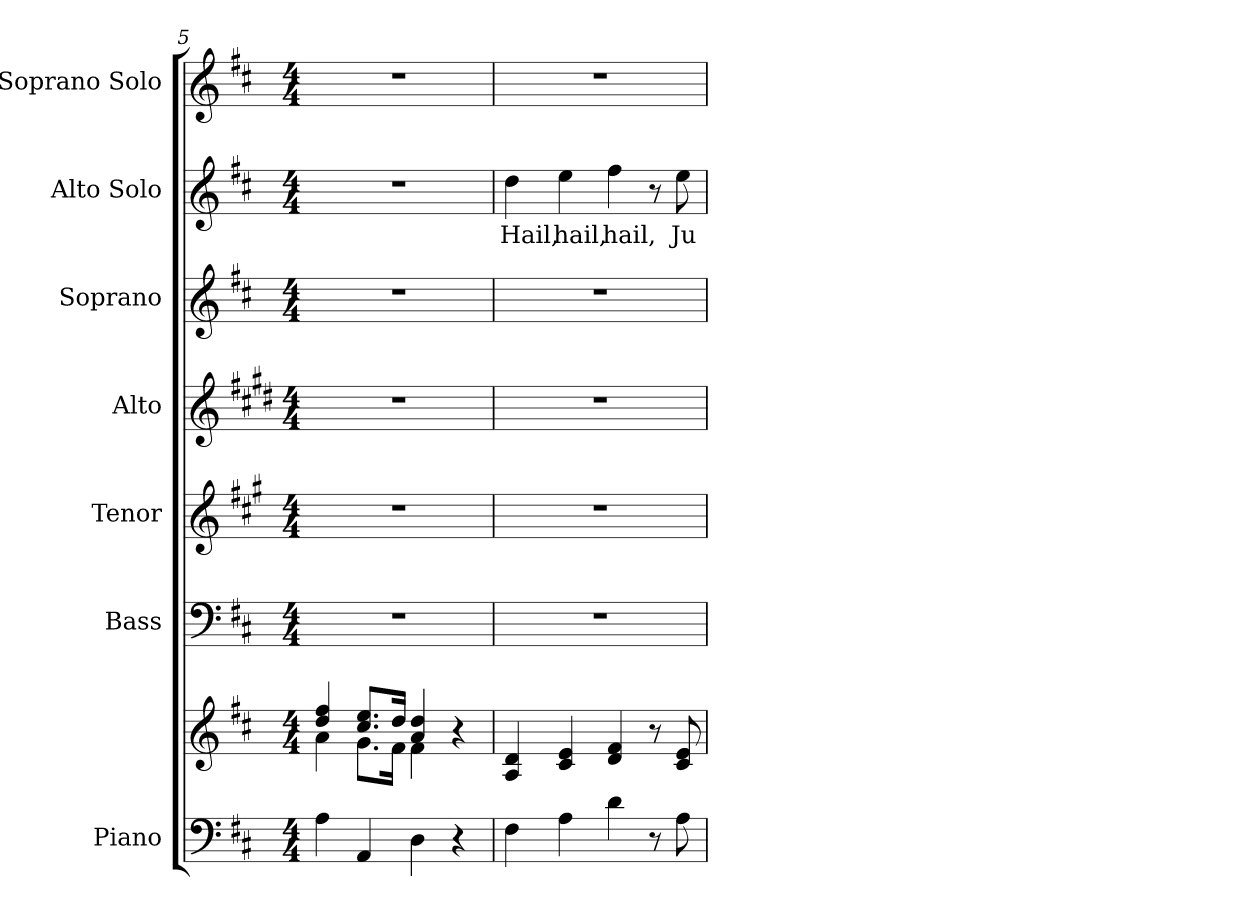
**kern	**kern	**kern	**kern	**kern	**kern	**kern	**text	**kern
*part7	*part7	*part6	*part5	*part4	*part3	*part2	*part2	*part1
*staff8	*staff7	*staff6	*staff5	*staff4	*staff3	*staff2	*staff2	*staff1
*I"Piano	*	*I"Bass	*I"Tenor	*I"Alto	*I"Soprano	*I"Alto Solo	*	*I"Soprano Solo
*I'Pno.	*	*I'B.	*I'T.	*I'A.	*I'S.	*I'A. Solo	*	*I'S. Solo
!!LO:LB:g=z
*clefF4	*clefG2	*clefF4	*clefG2	*clefG2	*clefG2	*clefG2	*	*clefG2
*	*	*	*ITrd4c7	*ITrd1c2	*ITrd-7c-12	*ITrd12c21	*	*
*k[f#c#]	*k[f#c#]	*k[f#c#]	*k[f#c#]	*k[f#c#]	*k[f#c#]	*k[f#c#]	*	*k[f#c#]
*D:	*D:	*D:	*D:	*D:	*D:	*D:	*	*D:
*M4/4	*M4/4	*M4/4	*M4/4	*M4/4	*M4/4	*M4/4	*	*M4/4
=5	=5	=5	=5	=5	=5	=5	=5	=5
*	*^	*	*	*	*	*	*	*
4Ai\	4ddi/ 4ff#i	4ai\	1r	1r	1r	1r	1r	.	1r
4AAi/	8.cc#i/ 8.eeiL	8.gi\L	.	.	.	.	.	.	.
.	16ddi/Jk	16f#i\Jk	.	.	.	.	.	.	.
4Di\	4ai/ 4ddi	4f#i\	.	.	.	.	.	.	.
4r	4r	4ryy	.	.	.	.	.	.	.
*	*v	*v	*	*	*	*	*	*	*
=6	=6	=6	=6	=6	=6	=6	=6	=6
*	*^	*	*	*	*	*	*	*
!	!	!	!	!	!	!	!	!LO:LY:b:color=#000000	!
*	*v	*v	*	*	*	*	*	*	*
4F#i\	4Ai/ 4di	1r	1r	1r	1r	4di\	Hail,	1r
!	!	!	!	!	!	!	!LO:LY:b:color=#000000	!
4Ai\	4c#i/ 4ei	.	.	.	.	4ei\	hail,	.
!	!	!	!	!	!	!	!LO:LY:b:color=#000000	!
4di\	4di/ 4f#i	.	.	.	.	4f#i\	hail,	.
8r	8r	.	.	.	.	8r	.	.
!	!	!	!	!	!	!	!LO:LY:b:color=#000000	!
8Ai\	8c#i/ 8ei	.	.	.	.	8ei\	Ju-	.
=	=	=	=	=	=	=	=	=
*-	*-	*-	*-	*-	*-	*-	*-	*-
